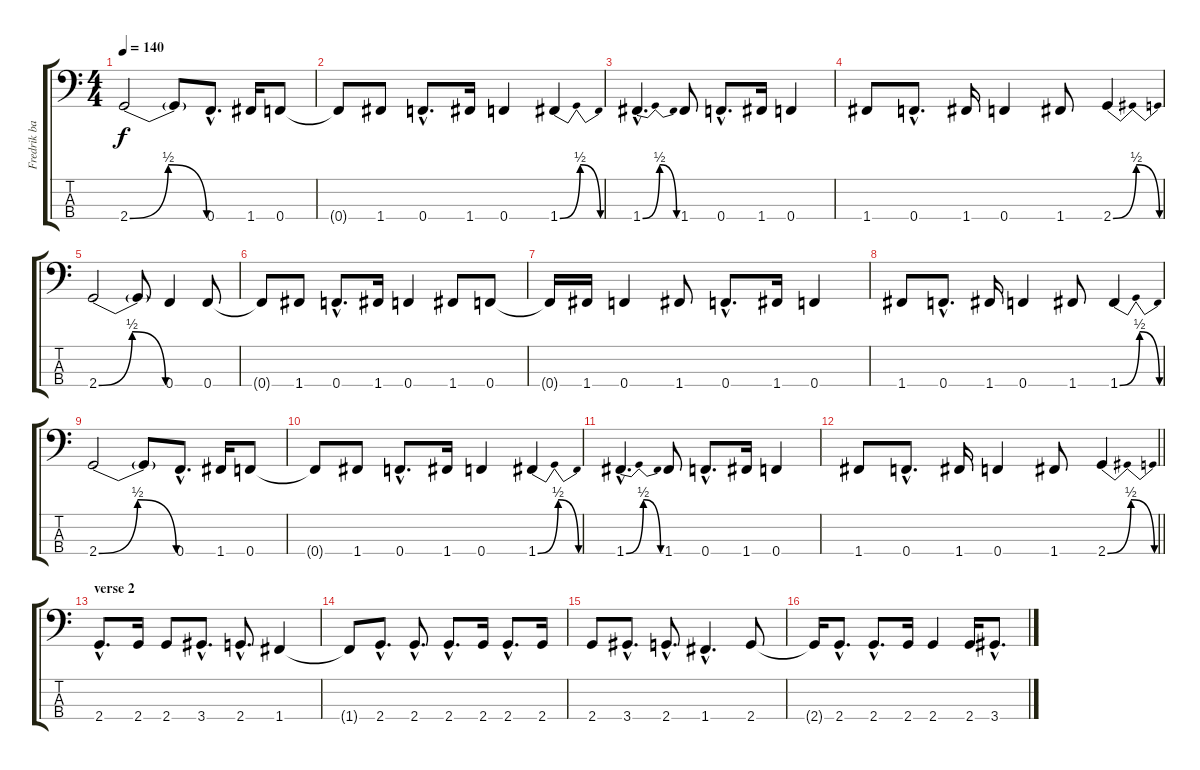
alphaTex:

\track ("Fredrik bass" "Fredrik ba") {instrument electricbasspick}
\staff {score tabs}
\tuning (Ab2 Eb2 Bb1 F1) {hide}
\ts (4 4)
\tempo 140
\clef f4
\ks c
2.4{be (bendrelease 0 0 2 2 27 2 60 0)}.2{dy f} 2.4{t}.8 0.4{hac}.8{d} 1.4.16 0.4.8 |
0.4{t}.8 1.4.8 0.4{hac}.8{d} 1.4.16 0.4.4 1.4{be (bendrelease 0 0 2 2 2 2 60 0)}.4 |
1.4{be (bendrelease 0 0 2 2 2 2 60 0) hac}.4{d} 1.4.8 0.4{hac}.8{d} 1.4.16 0.4.4 |
1.4.8 0.4{hac}.8{d} 1.4.16 0.4.4 1.4.8 2.4{be (bendrelease 0 0 2 2 27 2 60 0)}.4 |
2.4{be (bendrelease 0 0 2 2 27 2 60 0)}.2 2.4{t}.8 0.4.4 0.4.8 |
0.4{t}.8 1.4.8 0.4{hac}.8{d} 1.4.16 0.4.4 1.4.8 0.4.8 |
0.4{t}.16 1.4.16 0.4.4 1.4.8 0.4{hac}.8{d} 1.4.16 0.4.4 |
1.4.8 0.4{hac}.8{d} 1.4.16 0.4.4 1.4.8 1.4{be (bendrelease 0 0 2 2 27 2 60 0)}.4 |
2.4{be (bendrelease 0 0 2 2 27 2 60 0)}.2 2.4{t}.8 0.4{hac}.8{d} 1.4.16 0.4.8 |
0.4{t}.8 1.4.8 0.4{hac}.8{d} 1.4.16 0.4.4 1.4{be (bendrelease 0 0 2 2 2 2 60 0)}.4 |
1.4{be (bendrelease 0 0 2 2 2 2 60 0) hac}.4{d} 1.4.8 0.4{hac}.8{d} 1.4.16 0.4.4 |
\barLineRight lightlight
1.4.8 0.4{hac}.8{d} 1.4.16 0.4.4 1.4.8 2.4{be (bendrelease 0 0 2 2 27 2 60 0)}.4 |
\section ("" "verse 2")
2.4{hac}.8{d} 2.4.16 2.4.8 3.4{hac}.8{d} 2.4{hac}.8{d} 1.4.4 |
1.4{t}.8 2.4{hac}.8{d} 2.4{hac}.8{d} 2.4{hac}.8{d} 2.4.16 2.4{hac}.8{d} 2.4.16 |
2.4.8 3.4{hac}.8{d} 2.4{hac}.8{d} 1.4{hac}.4{d} 2.4.8 |
2.4{t}.16 2.4{hac}.8{d} 2.4{hac}.8{d} 2.4.16 2.4.4 2.4.16 3.4{hac}.8{d}
